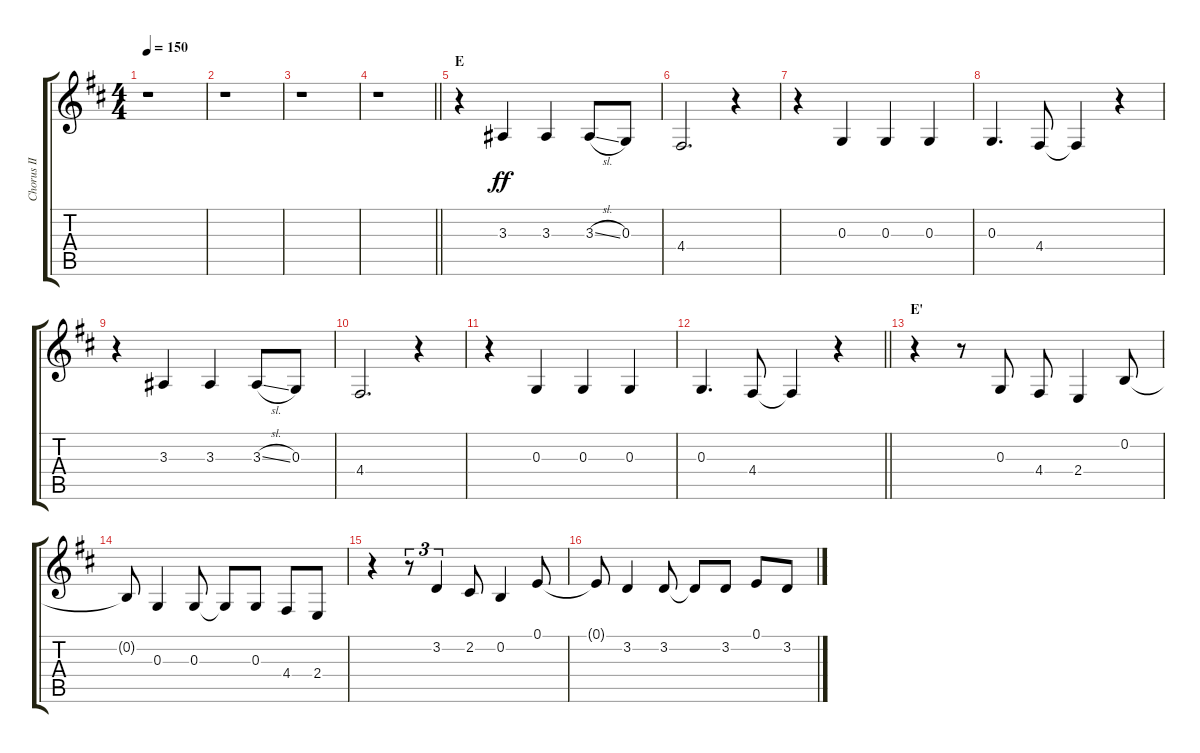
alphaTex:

\track ("Chorus II" "Chorus II") {instrument voiceoohs}
\staff {score tabs}
\tuning (E4 B3 G3 D3 A2 E2) {hide}
\ts (4 4)
\tempo 150
\clef g2
\ks d
r.1{dy ff} |
r.1 |
r.1 |
\barLineRight lightlight
r.1 |
\section ("" "E")
r.4 3.3.4 3.3.4 3.3{sl}.8 0.3.8 |
4.4.2{d} r.4 |
r.4 0.3.4 0.3.4 0.3.4 |
0.3.4{d} 4.4.8 4.4{t}.4 r.4 |
r.4 3.3.4 3.3.4 3.3{sl}.8 0.3.8 |
4.4.2{d} r.4 |
r.4 0.3.4 0.3.4 0.3.4 |
\barLineRight lightlight
0.3.4{d} 4.4.8 4.4{t}.4 r.4 |
\section ("" "E'")
r.4 r.8 0.3.8 4.4.8 2.4.4 0.2.8 |
0.2{t}.8 0.3.4 0.3.8 0.3{t}.8 0.3.8 4.4.8 2.4.8 |
r.4 r.8{tu (3 2)} 3.2.4{tu (3 2)} 2.2.8 0.2.4 0.1.8 |
0.1{t}.8 3.2.4 3.2.8 3.2{t}.8 3.2.8 0.1.8 3.2.8
